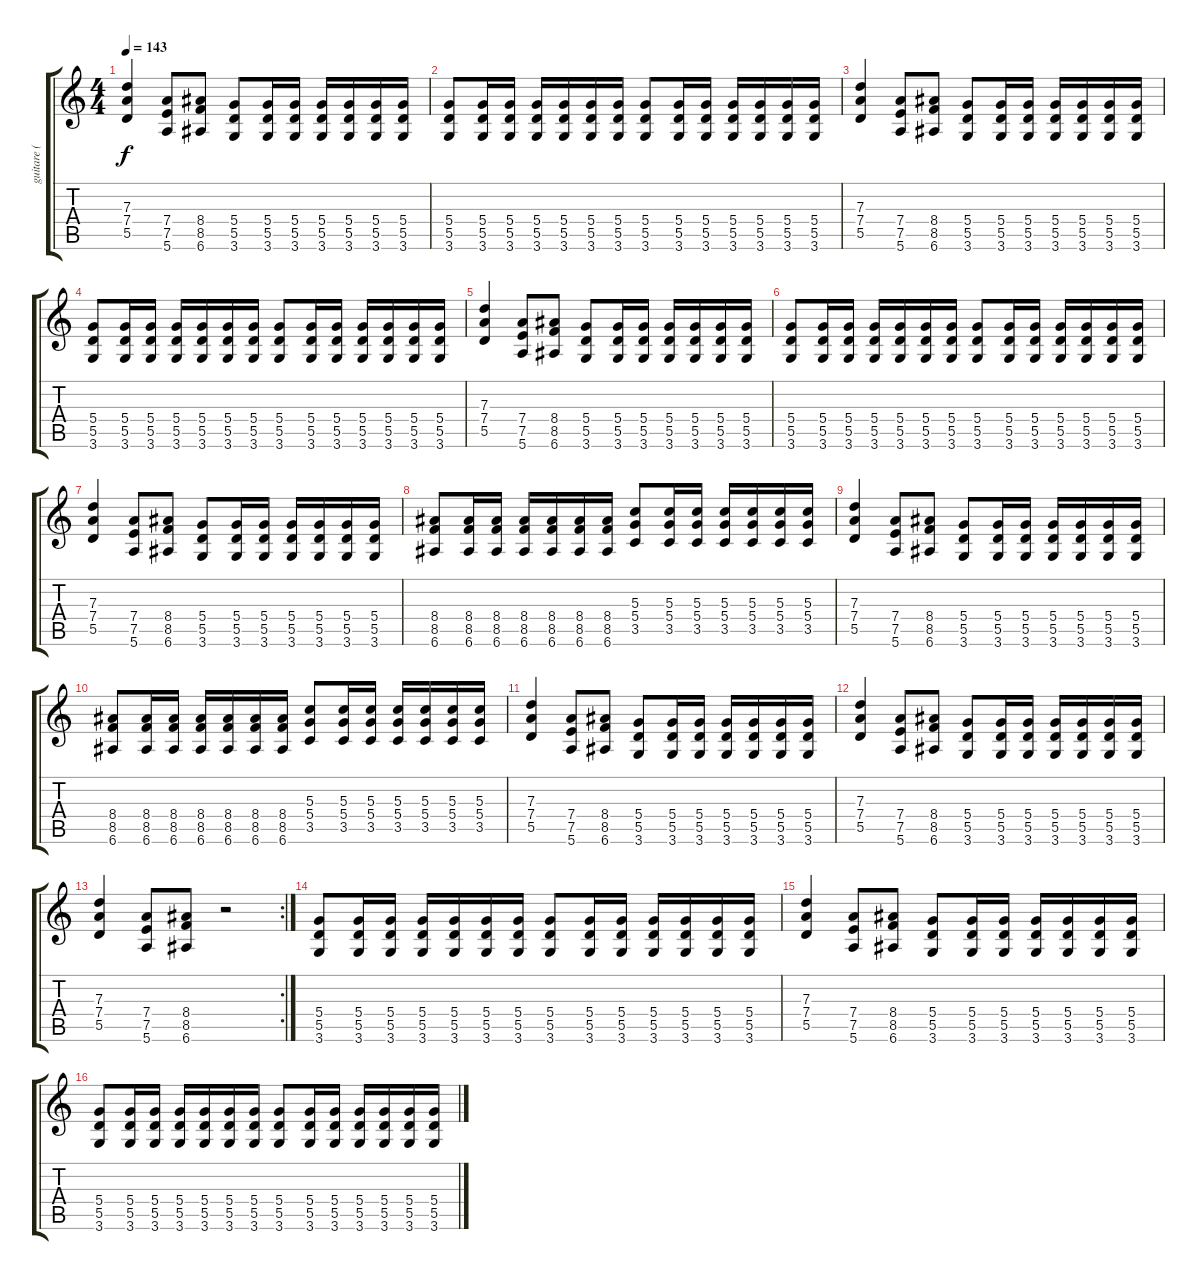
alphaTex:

\track ("guitare ( Andy ) " "guitare ( ") {instrument distortionguitar}
\staff {score tabs}
\tuning (E4 B3 G3 D3 A2 E2) {hide}
\ts (4 4)
\tempo 143
\clef g2
\ks c
(7.3 7.4 5.5).4{dy f} (7.4 7.5 5.6).8 (8.4 8.5 6.6).8 (5.4 5.5 3.6).8 (5.4 5.5 3.6).16 (5.4 5.5 3.6).16 (5.4 5.5 3.6).16 (5.4 5.5 3.6).16 (5.4 5.5 3.6).16 (5.4 5.5 3.6).16 |
(5.4 5.5 3.6).8 (5.4 5.5 3.6).16 (5.4 5.5 3.6).16 (5.4 5.5 3.6).16 (5.4 5.5 3.6).16 (5.4 5.5 3.6).16 (5.4 5.5 3.6).16 (5.4 5.5 3.6).8 (5.4 5.5 3.6).16 (5.4 5.5 3.6).16 (5.4 5.5 3.6).16 (5.4 5.5 3.6).16 (5.4 5.5 3.6).16 (5.4 5.5 3.6).16 |
(7.3 7.4 5.5).4 (7.4 7.5 5.6).8 (8.4 8.5 6.6).8 (5.4 5.5 3.6).8 (5.4 5.5 3.6).16 (5.4 5.5 3.6).16 (5.4 5.5 3.6).16 (5.4 5.5 3.6).16 (5.4 5.5 3.6).16 (5.4 5.5 3.6).16 |
(5.4 5.5 3.6).8 (5.4 5.5 3.6).16 (5.4 5.5 3.6).16 (5.4 5.5 3.6).16 (5.4 5.5 3.6).16 (5.4 5.5 3.6).16 (5.4 5.5 3.6).16 (5.4 5.5 3.6).8 (5.4 5.5 3.6).16 (5.4 5.5 3.6).16 (5.4 5.5 3.6).16 (5.4 5.5 3.6).16 (5.4 5.5 3.6).16 (5.4 5.5 3.6).16 |
(7.3 7.4 5.5).4 (7.4 7.5 5.6).8 (8.4 8.5 6.6).8 (5.4 5.5 3.6).8 (5.4 5.5 3.6).16 (5.4 5.5 3.6).16 (5.4 5.5 3.6).16 (5.4 5.5 3.6).16 (5.4 5.5 3.6).16 (5.4 5.5 3.6).16 |
(5.4 5.5 3.6).8 (5.4 5.5 3.6).16 (5.4 5.5 3.6).16 (5.4 5.5 3.6).16 (5.4 5.5 3.6).16 (5.4 5.5 3.6).16 (5.4 5.5 3.6).16 (5.4 5.5 3.6).8 (5.4 5.5 3.6).16 (5.4 5.5 3.6).16 (5.4 5.5 3.6).16 (5.4 5.5 3.6).16 (5.4 5.5 3.6).16 (5.4 5.5 3.6).16 |
(7.3 7.4 5.5).4 (7.4 7.5 5.6).8 (8.4 8.5 6.6).8 (5.4 5.5 3.6).8 (5.4 5.5 3.6).16 (5.4 5.5 3.6).16 (5.4 5.5 3.6).16 (5.4 5.5 3.6).16 (5.4 5.5 3.6).16 (5.4 5.5 3.6).16 |
(8.4 8.5 6.6).8 (8.4 8.5 6.6).16 (8.4 8.5 6.6).16 (8.4 8.5 6.6).16 (8.4 8.5 6.6).16 (8.4 8.5 6.6).16 (8.4 8.5 6.6).16 (5.3 5.4 3.5).8 (5.3 5.4 3.5).16 (5.3 5.4 3.5).16 (5.3 5.4 3.5).16 (5.3 5.4 3.5).16 (5.3 5.4 3.5).16 (5.3 5.4 3.5).16 |
(7.3 7.4 5.5).4 (7.4 7.5 5.6).8 (8.4 8.5 6.6).8 (5.4 5.5 3.6).8 (5.4 5.5 3.6).16 (5.4 5.5 3.6).16 (5.4 5.5 3.6).16 (5.4 5.5 3.6).16 (5.4 5.5 3.6).16 (5.4 5.5 3.6).16 |
(8.4 8.5 6.6).8 (8.4 8.5 6.6).16 (8.4 8.5 6.6).16 (8.4 8.5 6.6).16 (8.4 8.5 6.6).16 (8.4 8.5 6.6).16 (8.4 8.5 6.6).16 (5.3 5.4 3.5).8 (5.3 5.4 3.5).16 (5.3 5.4 3.5).16 (5.3 5.4 3.5).16 (5.3 5.4 3.5).16 (5.3 5.4 3.5).16 (5.3 5.4 3.5).16 |
(7.3 7.4 5.5).4 (7.4 7.5 5.6).8 (8.4 8.5 6.6).8 (5.4 5.5 3.6).8 (5.4 5.5 3.6).16 (5.4 5.5 3.6).16 (5.4 5.5 3.6).16 (5.4 5.5 3.6).16 (5.4 5.5 3.6).16 (5.4 5.5 3.6).16 |
(7.3 7.4 5.5).4 (7.4 7.5 5.6).8 (8.4 8.5 6.6).8 (5.4 5.5 3.6).8 (5.4 5.5 3.6).16 (5.4 5.5 3.6).16 (5.4 5.5 3.6).16 (5.4 5.5 3.6).16 (5.4 5.5 3.6).16 (5.4 5.5 3.6).16 |
\rc 2
(7.3 7.4 5.5).4 (7.4 7.5 5.6).8 (8.4 8.5 6.6).8 r.2 |
(5.4 5.5 3.6).8 (5.4 5.5 3.6).16 (5.4 5.5 3.6).16 (5.4 5.5 3.6).16 (5.4 5.5 3.6).16 (5.4 5.5 3.6).16 (5.4 5.5 3.6).16 (5.4 5.5 3.6).8 (5.4 5.5 3.6).16 (5.4 5.5 3.6).16 (5.4 5.5 3.6).16 (5.4 5.5 3.6).16 (5.4 5.5 3.6).16 (5.4 5.5 3.6).16 |
(7.3 7.4 5.5).4 (7.4 7.5 5.6).8 (8.4 8.5 6.6).8 (5.4 5.5 3.6).8 (5.4 5.5 3.6).16 (5.4 5.5 3.6).16 (5.4 5.5 3.6).16 (5.4 5.5 3.6).16 (5.4 5.5 3.6).16 (5.4 5.5 3.6).16 |
(5.4 5.5 3.6).8 (5.4 5.5 3.6).16 (5.4 5.5 3.6).16 (5.4 5.5 3.6).16 (5.4 5.5 3.6).16 (5.4 5.5 3.6).16 (5.4 5.5 3.6).16 (5.4 5.5 3.6).8 (5.4 5.5 3.6).16 (5.4 5.5 3.6).16 (5.4 5.5 3.6).16 (5.4 5.5 3.6).16 (5.4 5.5 3.6).16 (5.4 5.5 3.6).16
